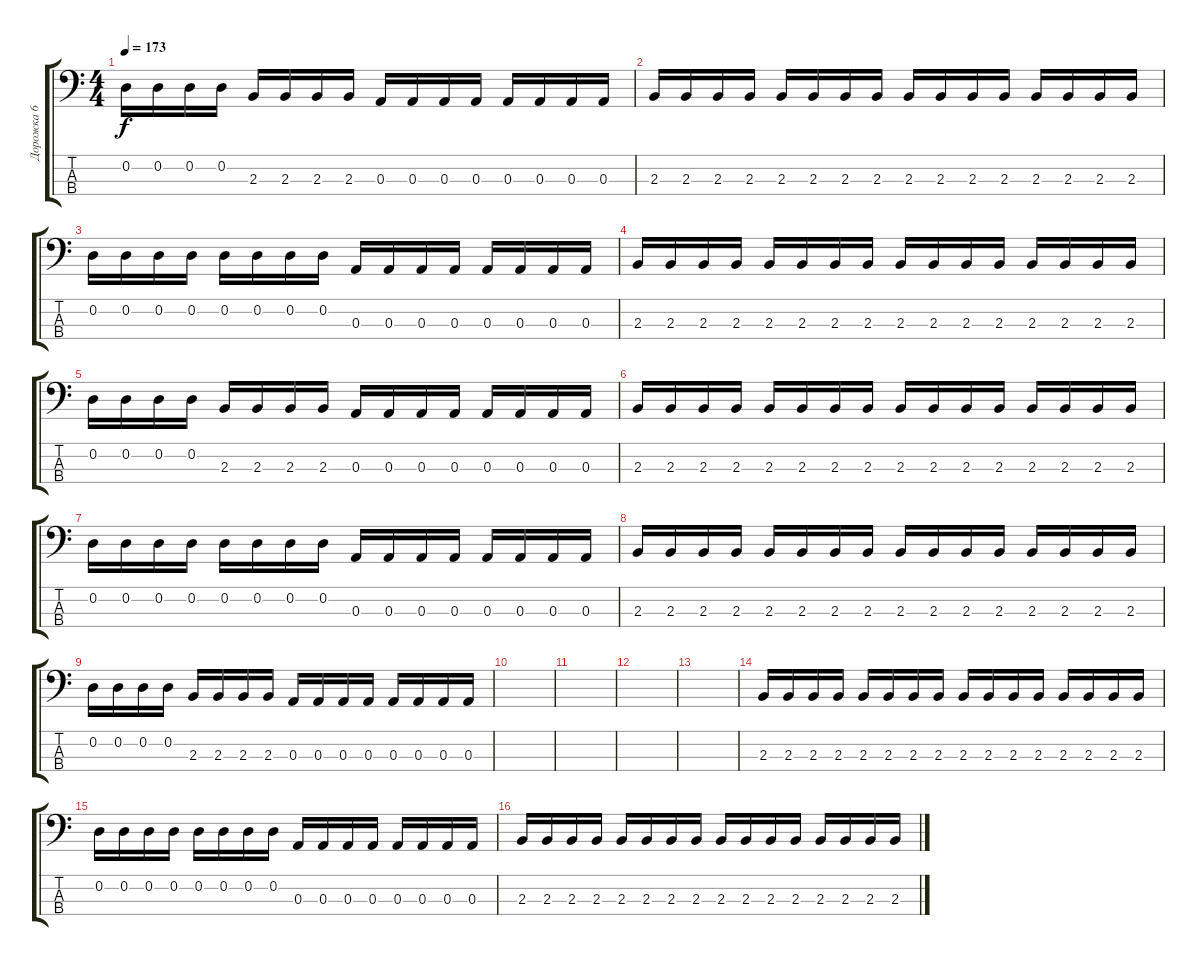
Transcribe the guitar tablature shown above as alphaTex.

\track ("Дорожка 6" "Дорожка 6") {instrument electricbassfinger}
\staff {score tabs}
\tuning (G2 D2 A1 E1) {hide}
\ts (4 4)
\tempo 173
\clef f4
\ks c
0.2.16{dy f} 0.2.16 0.2.16 0.2.16 2.3.16 2.3.16 2.3.16 2.3.16 0.3.16 0.3.16 0.3.16 0.3.16 0.3.16 0.3.16 0.3.16 0.3.16 |
2.3.16 2.3.16 2.3.16 2.3.16 2.3.16 2.3.16 2.3.16 2.3.16 2.3.16 2.3.16 2.3.16 2.3.16 2.3.16 2.3.16 2.3.16 2.3.16 |
0.2.16 0.2.16 0.2.16 0.2.16 0.2.16 0.2.16 0.2.16 0.2.16 0.3.16 0.3.16 0.3.16 0.3.16 0.3.16 0.3.16 0.3.16 0.3.16 |
2.3.16 2.3.16 2.3.16 2.3.16 2.3.16 2.3.16 2.3.16 2.3.16 2.3.16 2.3.16 2.3.16 2.3.16 2.3.16 2.3.16 2.3.16 2.3.16 |
0.2.16 0.2.16 0.2.16 0.2.16 2.3.16 2.3.16 2.3.16 2.3.16 0.3.16 0.3.16 0.3.16 0.3.16 0.3.16 0.3.16 0.3.16 0.3.16 |
2.3.16 2.3.16 2.3.16 2.3.16 2.3.16 2.3.16 2.3.16 2.3.16 2.3.16 2.3.16 2.3.16 2.3.16 2.3.16 2.3.16 2.3.16 2.3.16 |
0.2.16 0.2.16 0.2.16 0.2.16 0.2.16 0.2.16 0.2.16 0.2.16 0.3.16 0.3.16 0.3.16 0.3.16 0.3.16 0.3.16 0.3.16 0.3.16 |
2.3.16 2.3.16 2.3.16 2.3.16 2.3.16 2.3.16 2.3.16 2.3.16 2.3.16 2.3.16 2.3.16 2.3.16 2.3.16 2.3.16 2.3.16 2.3.16 |
0.2.16 0.2.16 0.2.16 0.2.16 2.3.16 2.3.16 2.3.16 2.3.16 0.3.16 0.3.16 0.3.16 0.3.16 0.3.16 0.3.16 0.3.16 0.3.16 |
|
|
|
|
2.3.16 2.3.16 2.3.16 2.3.16 2.3.16 2.3.16 2.3.16 2.3.16 2.3.16 2.3.16 2.3.16 2.3.16 2.3.16 2.3.16 2.3.16 2.3.16 |
0.2.16 0.2.16 0.2.16 0.2.16 0.2.16 0.2.16 0.2.16 0.2.16 0.3.16 0.3.16 0.3.16 0.3.16 0.3.16 0.3.16 0.3.16 0.3.16 |
2.3.16 2.3.16 2.3.16 2.3.16 2.3.16 2.3.16 2.3.16 2.3.16 2.3.16 2.3.16 2.3.16 2.3.16 2.3.16 2.3.16 2.3.16 2.3.16
